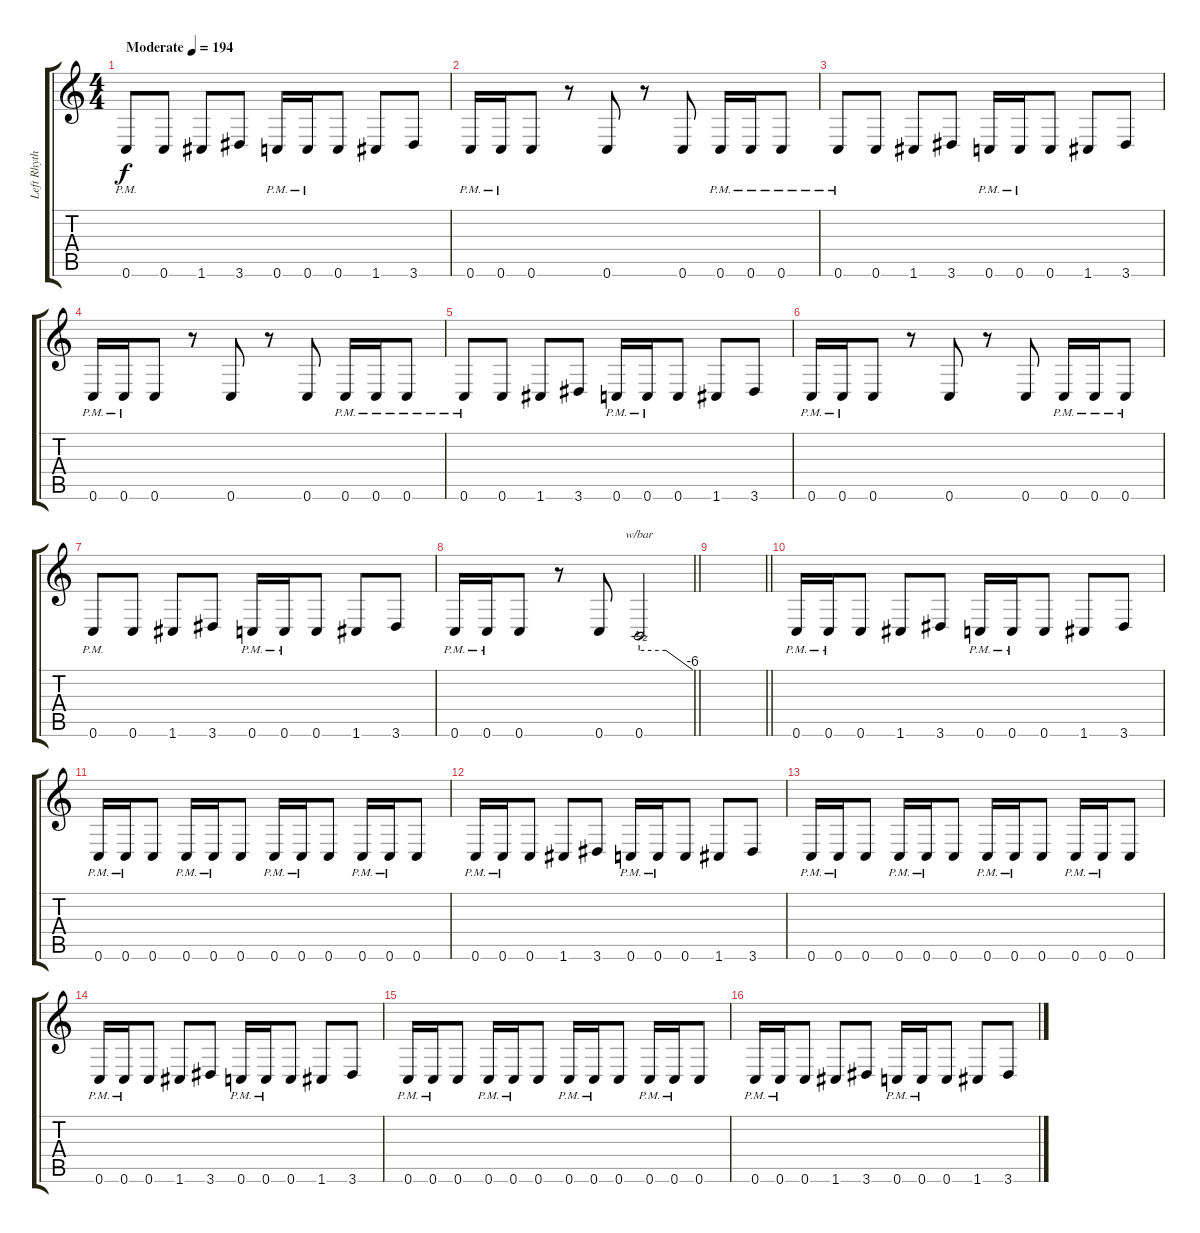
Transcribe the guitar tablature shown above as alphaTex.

\track ("Left Rhythm" "Left Rhyth") {instrument distortionguitar}
\staff {score tabs}
\tuning (D4 A3 F3 C3 G2 C2) {hide}
\ts (4 4)
\section ("" "")
\tempo (194 "Moderate")
\clef g2
\ks c
0.6{pm}.8{dy f instrument distortionguitar} 0.6.8 1.6.8 3.6.8 0.6{pm}.16 0.6{pm}.16 0.6.8 1.6.8 3.6.8 |
0.6{pm}.16 0.6{pm}.16 0.6.8 r.8 0.6.8 r.8 0.6.8 0.6{pm}.16 0.6{pm}.16 0.6{pm}.8 |
0.6{pm}.8 0.6.8 1.6.8 3.6.8 0.6{pm}.16 0.6{pm}.16 0.6.8 1.6.8 3.6.8 |
0.6{pm}.16 0.6{pm}.16 0.6.8 r.8 0.6.8 r.8 0.6.8 0.6{pm}.16 0.6{pm}.16 0.6{pm}.8 |
0.6{pm}.8 0.6.8 1.6.8 3.6.8 0.6{pm}.16 0.6{pm}.16 0.6.8 1.6.8 3.6.8 |
0.6{pm}.16 0.6{pm}.16 0.6.8 r.8 0.6.8 r.8 0.6.8 0.6{pm}.16 0.6{pm}.16 0.6{pm}.8 |
0.6{pm}.8 0.6.8 1.6.8 3.6.8 0.6{pm}.16 0.6{pm}.16 0.6.8 1.6.8 3.6.8 |
\barLineRight lightlight
0.6{pm}.16 0.6{pm}.16 0.6.8 r.8 0.6.8 0.6.2{tbe (custom default 0 -2 30 -2 60 -24)} |
\section ("" "")
\barLineRight lightlight
|
\section ("" "")
0.6{pm}.16 0.6{pm}.16 0.6.8 1.6.8 3.6.8 0.6{pm}.16 0.6{pm}.16 0.6.8 1.6.8 3.6.8 |
0.6{pm}.16 0.6{pm}.16 0.6.8 0.6{pm}.16 0.6{pm}.16 0.6.8 0.6{pm}.16 0.6{pm}.16 0.6.8 0.6{pm}.16 0.6{pm}.16 0.6.8 |
0.6{pm}.16 0.6{pm}.16 0.6.8 1.6.8 3.6.8 0.6{pm}.16 0.6{pm}.16 0.6.8 1.6.8 3.6.8 |
0.6{pm}.16 0.6{pm}.16 0.6.8 0.6{pm}.16 0.6{pm}.16 0.6.8 0.6{pm}.16 0.6{pm}.16 0.6.8 0.6{pm}.16 0.6{pm}.16 0.6.8 |
0.6{pm}.16 0.6{pm}.16 0.6.8 1.6.8 3.6.8 0.6{pm}.16 0.6{pm}.16 0.6.8 1.6.8 3.6.8 |
0.6{pm}.16 0.6{pm}.16 0.6.8 0.6{pm}.16 0.6{pm}.16 0.6.8 0.6{pm}.16 0.6{pm}.16 0.6.8 0.6{pm}.16 0.6{pm}.16 0.6.8 |
0.6{pm}.16 0.6{pm}.16 0.6.8 1.6.8 3.6.8 0.6{pm}.16 0.6{pm}.16 0.6.8 1.6.8 3.6.8
